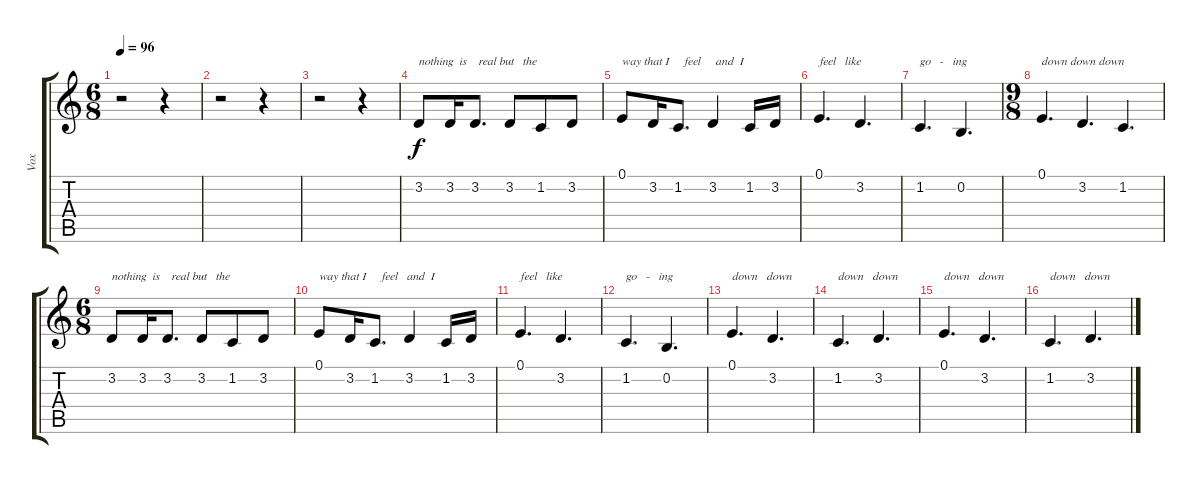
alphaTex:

\track ("Vox" "Vox") {instrument stringensemble1}
\staff {score tabs}
\tuning (E4 B3 G3 D3 A2 E2) {hide}
\ts (6 8)
\tempo 96
\clef g2
\ks c
r.2{dy f} r.4 |
r.2 r.4 |
r.2 r.4 |
3.2.8{txt "nothing  is    real but   the"} 3.2.16 3.2.8{d} 3.2.8 1.2.8 3.2.8 |
0.1.8{txt "way that I     feel     and  I"} 3.2.16 1.2.8{d} 3.2.4 1.2.16 3.2.16 |
0.1.4{d txt "feel   like"} 3.2.4{d} |
1.2.4{d txt "go   -   ing"} 0.2.4{d} |
\ts (9 8)
0.1.4{d txt "down down down"} 3.2.4{d} 1.2.4{d} |
\ts (6 8)
3.2.8{txt "nothing  is    real but   the"} 3.2.16 3.2.8{d} 3.2.8 1.2.8 3.2.8 |
0.1.8{txt "way that I     feel   and  I"} 3.2.16 1.2.8{d} 3.2.4 1.2.16 3.2.16 |
0.1.4{d txt "feel   like"} 3.2.4{d} |
1.2.4{d txt "go   -   ing"} 0.2.4{d} |
0.1.4{d txt "down   down"} 3.2.4{d} |
1.2.4{d txt "down   down"} 3.2.4{d} |
0.1.4{d txt "down   down"} 3.2.4{d} |
1.2.4{d txt "down   down"} 3.2.4{d}
